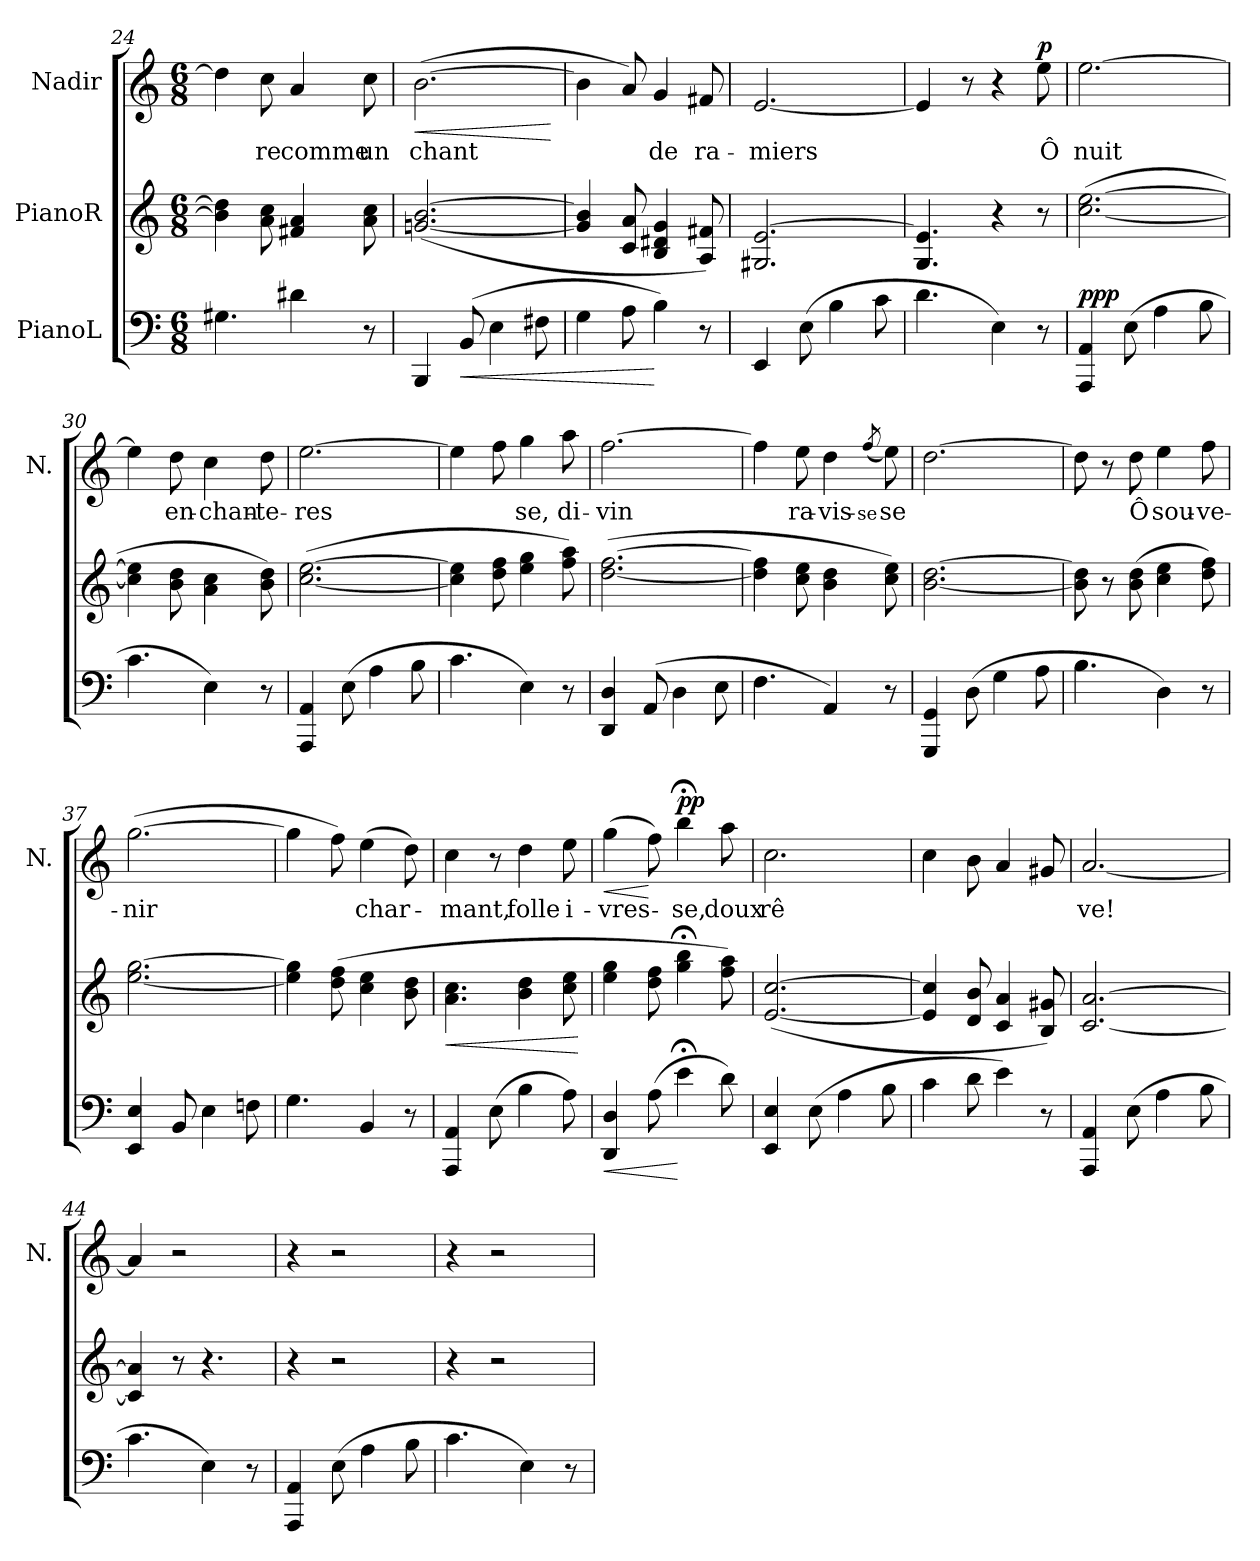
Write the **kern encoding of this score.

**kern	**dynam	**kern	**dynam	**kern	**text	**dynam
*part3	*part3	*part2	*part2	*part1	*part1	*part1
*staff3	*staff3	*staff2	*staff2	*staff1	*staff1	*staff1
*I"PianoL	*	*I"PianoR	*	*I"Nadir	*	*
*	*	*	*	*I'N.	*	*
*clefF4	*	*clefG2	*	*clefG2	*	*
*k[]	*	*k[]	*	*k[]	*	*
*M6/8	*	*M6/8	*	*M6/8	*	*
=24	=24	=24	=24	=24	=24	=24
4.G#X\	.	4b\] 4dd\]	.	4dd\]	.	.
.	.	8a\ 8cc\	.	8cc\	-re	.
4d#X\	.	4f#X/ 4a/	.	4a/	comme	.
8r	.	8a\ 8cc\	.	8cc\	un	.
!!LO:LB:g=z
=25	=25	=25	=25	=25	=25	=25
!	!	!	!	!	!	!LO:HP:b
4BBB/	.	([2.gn/ [2.b/	.	([2.b\	chant	<
!	!LO:HP:b	!	!	!	!	!
(8BB/	<	.	.	.	.	.
4E\	.	.	.	.	.	.
8F#X\	.	.	.	.	.	.
.	.	.	.	.	.	[
=26	=26	=26	=26	=26	=26	=26
4G\	.	4g/] 4b/]	.	4b\]	.	.
8A\	.	8c/ 8a/	.	8a/)	.	.
4B\)	[	4B/ 4d#X/ 4g/	.	4g/	de	.
8r	.	8A/ 8f#X/)	.	8f#X/	ra-	.
=27	=27	=27	=27	=27	=27	=27
4EE/	.	2.G#X/ [2.e/	.	[2.e/	-miers	.
(8E\	.	.	.	.	.	.
4B\	.	.	.	.	.	.
8c\	.	.	.	.	.	.
=28	=28	=28	=28	=28	=28	=28
4.d\	.	4.G/ 4.e/]	.	4e/]	.	.
.	.	.	.	8r	.	.
4E\)	.	4r	.	4r	.	.
!	!	!	!	!	!	!LO:DY:a
8r	.	8r	.	8ee\	Ô	p
=29	=29	=29	=29	=29	=29	=29
!	!LO:DY:a	!	!	!	!	!
4AAA/ 4AA/	ppp	([2.cc\ [2.ee\	.	[2.ee\	nuit	.
(8E\	.	.	.	.	.	.
4A\	.	.	.	.	.	.
8B\	.	.	.	.	.	.
=30	=30	=30	=30	=30	=30	=30
4.c\	.	4cc\] 4ee\]	.	4ee\]	.	.
.	.	8b\ 8dd\	.	8dd\	en-	.
4E\)	.	4a\ 4cc\	.	4cc\	-chan-	.
8r	.	8b\ 8dd\)	.	8dd\	-te-	.
=31	=31	=31	=31	=31	=31	=31
4AAA/ 4AA/	.	([2.cc\ [2.ee\	.	[2.ee\	-res-	.
(8E\	.	.	.	.	.	.
4A\	.	.	.	.	.	.
8B\	.	.	.	.	.	.
!!LO:LB:g=z
=32	=32	=32	=32	=32	=32	=32
4.c\	.	4cc\] 4ee\]	.	4ee\]	---	.
.	.	8dd\ 8ff\	.	8ff\	.	.
4E\)	.	4ee\ 4gg\	.	4gg\	-se,	.
8r	.	8ff\ 8aa\)	.	8aa\	di-	.
=33	=33	=33	=33	=33	=33	=33
4DD/ 4D/	.	([2.dd\ [2.ff\	.	[2.ff\	-vin	.
(8AA/	.	.	.	.	.	.
4D\	.	.	.	.	.	.
8E\	.	.	.	.	.	.
=34	=34	=34	=34	=34	=34	=34
4.F\	.	4dd\] 4ff\]	.	4ff\]	.	.
.	.	8cc\ 8ee\	.	8ee\	ra-	.
4AA/)	.	4b\ 4dd\	.	4dd\	-vis-	.
.	.	.	.	(8qff/	-se	.
8r	.	8cc\ 8ee\)	.	8ee\)	-se	.
=35	=35	=35	=35	=35	=35	=35
4GGG/ 4GG/	.	[2.b\ [2.dd\	.	[2.dd\	.	.
(8D\	.	.	.	.	.	.
4G\	.	.	.	.	.	.
8A\	.	.	.	.	.	.
=36	=36	=36	=36	=36	=36	=36
4.B\	.	8b\] 8dd\]	.	8dd\]	.	.
.	.	8r	.	8r	.	.
.	.	(8b\ 8dd\	.	8dd\	Ô	.
4D\)	.	4cc\ 4ee\	.	4ee\	sou-	.
8r	.	8dd\ 8ff\)	.	8ff\	-ve-	.
=37	=37	=37	=37	=37	=37	=37
4EE/ 4E/	.	[2.ee\ [2.gg\	.	([2.gg\	-nir	.
8BB/	.	.	.	.	.	.
4E\	.	.	.	.	.	.
8Fn\	.	.	.	.	.	.
=38	=38	=38	=38	=38	=38	=38
4.G\	.	4ee\] 4gg\]	.	4gg\]	.	.
.	.	(8dd\ 8ff\	.	8ff\)	.	.
4BB/	.	4cc\ 4ee\	.	(4ee\	char-	.
8r	.	8b\ 8dd\	.	8dd\)	.	.
!!LO:LB:g=z
=39	=39	=39	=39	=39	=39	=39
!	!	!	!LO:HP:b	!	!	!
4AAA/ 4AA/	.	4.a\ 4.cc\	<	4cc\	-mant,	.
(8E\	.	.	.	8r	.	.
4B\	.	4b\ 4dd\	.	4dd\	folle	.
8A\)	.	8cc\ 8ee\	.	8ee\	i-	.
.	.	.	[	.	.	.
=40	=40	=40	=40	=40	=40	=40
!	!LO:HP:b	!	!	!	!	!LO:HP:b
4DD/ 4D/	<	4ee\ 4gg\	.	(4gg\	-vres-	<
(8A\	.	8dd\ 8ff\	.	8ff\)	.	[
!	!	!	!	!	!	!LO:DY:a
4e;<\	[	4gg\;< 4bb\;<	.	4bb;<\	-se,	pp
8d\)	.	8ff\ 8aa\)	.	8aa\	doux	.
=41	=41	=41	=41	=41	=41	=41
4EE/ 4E/	.	([2.e/ [2.cc/	.	2.cc\	rê-	.
(8E\	.	.	.	.	.	.
4A\	.	.	.	.	.	.
8B\	.	.	.	.	.	.
=42	=42	=42	=42	=42	=42	=42
4c\	.	4e/] 4cc/]	.	4cc\	---	.
8d\	.	8d/ 8b/	.	8b\	.	.
4e\)	.	4c/ 4a/	.	4a/	---	.
8r	.	8B/ 8g#X/)	.	8g#X/	.	.
=43	=43	=43	=43	=43	=43	=43
4AAA/ 4AA/	.	[2.c/ [2.a/	.	[2.a/	-ve!	.
(8E\	.	.	.	.	.	.
4A\	.	.	.	.	.	.
8B\	.	.	.	.	.	.
=44	=44	=44	=44	=44	=44	=44
4.c\	.	4c/] 4a/]	.	4a/]	.	.
.	.	8r	.	2r	.	.
4E\)	.	4.r	.	.	.	.
8r	.	.	.	.	.	.
=45	=45	=45	=45	=45	=45	=45
4AAA/ 4AA/	.	4r	.	4r	.	.
(8E\	.	2r	.	2r	.	.
4A\	.	.	.	.	.	.
8B\	.	.	.	.	.	.
!!LO:PB:g=z
=46	=46	=46	=46	=46	=46	=46
4.c\	.	4r	.	4r	.	.
.	.	2r	.	2r	.	.
4E\)	.	.	.	.	.	.
8r	.	.	.	.	.	.
=	=	=	=	=	=	=
*-	*-	*-	*-	*-	*-	*-
